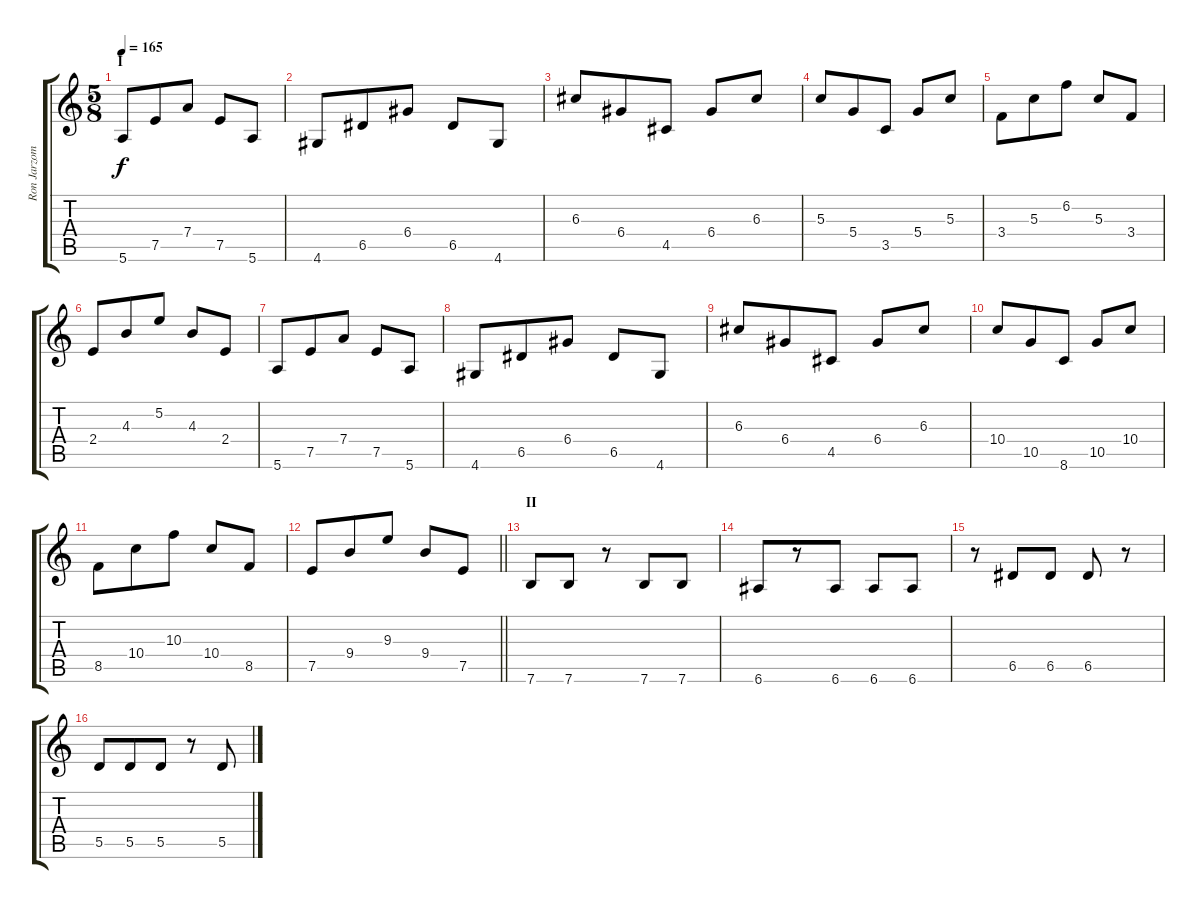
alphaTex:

\track ("Ron Jarzombek (Rhythm)" "Ron Jarzom") {instrument distortionguitar}
\staff {score tabs}
\tuning (E4 B3 G3 D3 A2 E2) {hide}
\ts (5 8)
\section ("" "I")
\tempo 165
\clef g2
\ks c
5.6.8{dy f instrument distortionguitar} 7.5.8 7.4.8 7.5.8 5.6.8 |
4.6.8 6.5.8 6.4.8 6.5.8 4.6.8 |
6.3.8 6.4.8 4.5.8 6.4.8 6.3.8 |
5.3.8 5.4.8 3.5.8 5.4.8 5.3.8 |
3.4.8 5.3.8 6.2.8 5.3.8 3.4.8 |
2.4.8 4.3.8 5.2.8 4.3.8 2.4.8 |
5.6.8 7.5.8 7.4.8 7.5.8 5.6.8 |
4.6.8 6.5.8 6.4.8 6.5.8 4.6.8 |
6.3.8 6.4.8 4.5.8 6.4.8 6.3.8 |
10.4.8 10.5.8 8.6.8 10.5.8 10.4.8 |
8.5.8 10.4.8 10.3.8 10.4.8 8.5.8 |
\barLineRight lightlight
7.5.8 9.4.8 9.3.8 9.4.8 7.5.8 |
\section ("" "II")
7.6.8 7.6.8 r.8 7.6.8 7.6.8 |
6.6.8 r.8 6.6.8 6.6.8 6.6.8 |
r.8 6.5.8 6.5.8 6.5.8 r.8 |
5.5.8 5.5.8 5.5.8 r.8 5.5.8
